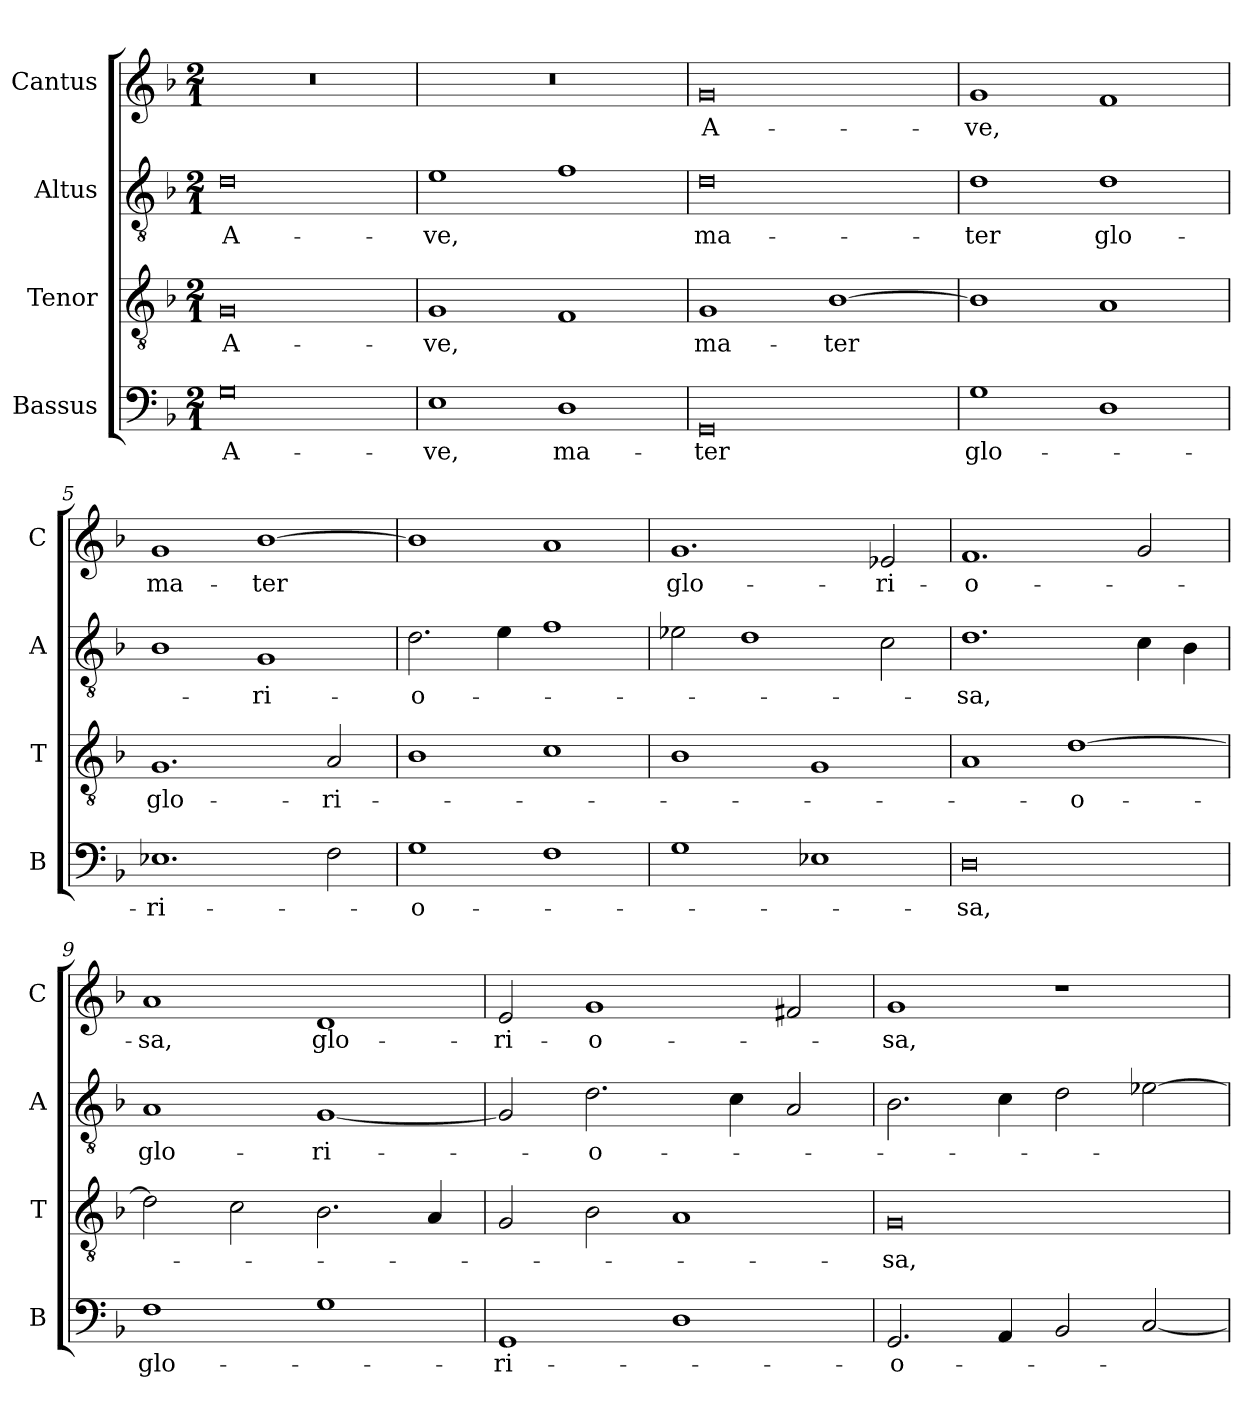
**kern	**text	**kern	**text	**kern	**text	**kern	**text
*part4	*part4	*part3	*part3	*part2	*part2	*part1	*part1
*staff4	*staff4	*staff3	*staff3	*staff2	*staff2	*staff1	*staff1
*I"Bassus	*	*I"Tenor	*	*I"Altus	*	*I"Cantus	*
*I'B	*	*I'T	*	*I'A	*	*I'C	*
*clefF4	*	*clefGv2	*	*clefGv2	*	*clefG2	*
*k[b-]	*	*k[b-]	*	*k[b-]	*	*k[b-]	*
*F:	*	*F:	*	*F:	*	*F:	*
*M2/1	*	*M2/1	*	*M2/1	*	*M2/1	*
=1	=1	=1	=1	=1	=1	=1	=1
0G	A-	0G	A-	0d	A-	0r	.
=2	=2	=2	=2	=2	=2	=2	=2
1E	-ve,	1G	-ve,	1e	-ve,	0r	.
1D	ma-	1F	.	1f	.	.	.
=3	=3	=3	=3	=3	=3	=3	=3
0GG	-ter	1G	ma-	0d	ma-	0g	A-
.	.	[1B-	-ter	.	.	.	.
=4	=4	=4	=4	=4	=4	=4	=4
1G	glo-	1B-]	.	1d	-ter	1g	-ve,
1D	.	1A	.	1d	glo-	1f	.
!!LO:LB:g=z
=5	=5	=5	=5	=5	=5	=5	=5
1.E-X	-ri-	1.G	glo-	1B-	.	1g	ma-
.	.	.	.	1G	-ri-	[1b-	-ter
2F	.	2A	-ri-	.	.	.	.
=6	=6	=6	=6	=6	=6	=6	=6
1G	-o-	1B-	.	2.d	-o-	1b-]	.
.	.	.	.	4e	.	.	.
1F	.	1c	.	1f	.	1a	.
=7	=7	=7	=7	=7	=7	=7	=7
1G	.	1B-	.	2e-X	.	1.g	glo-
.	.	.	.	1d	.	.	.
1E-X	.	1G	.	.	.	.	.
.	.	.	.	2c	.	2e-X	-ri-
=8	=8	=8	=8	=8	=8	=8	=8
0D	-sa,	1A	.	1.d	-sa,	1.f	-o-
.	.	[1d	-o-	.	.	.	.
.	.	.	.	4c	.	2g	.
.	.	.	.	4B-	.	.	.
!!LO:LB:g=z
=9	=9	=9	=9	=9	=9	=9	=9
!	!LO:LY:i	!	!	!	!LO:LY:i	!	!
1F	glo-	2d]	.	1A	glo-	1a	-sa,
.	.	2c	.	.	.	.	.
!	!	!	!	!	!LO:LY:i	!	!
1G	.	2.B-	.	[1G	-ri-	1d	glo-
.	.	4A	.	.	.	.	.
=10	=10	=10	=10	=10	=10	=10	=10
!	!LO:LY:i	!	!	!	!	!	!
1GG	-ri-	2G	.	2G]	.	2e	-ri-
!	!	!	!	!	!LO:LY:i	!	!
.	.	2B-	.	2.d	-o-	1g	-o-
1D	.	1A	.	.	.	.	.
.	.	.	.	4c	.	.	.
.	.	.	.	2A	.	2f#X	.
=11	=11	=11	=11	=11	=11	=11	=11
!	!LO:LY:i	!	!	!	!	!	!
2.GG	-o-	0G	-sa,	2.B-	.	1g	-sa,
4AA	.	.	.	4c	.	.	.
2BB-	.	.	.	2d	.	1r	.
[2C	.	.	.	[2e-X	.	.	.
=	=	=	=	=	=	=	=
*-	*-	*-	*-	*-	*-	*-	*-
